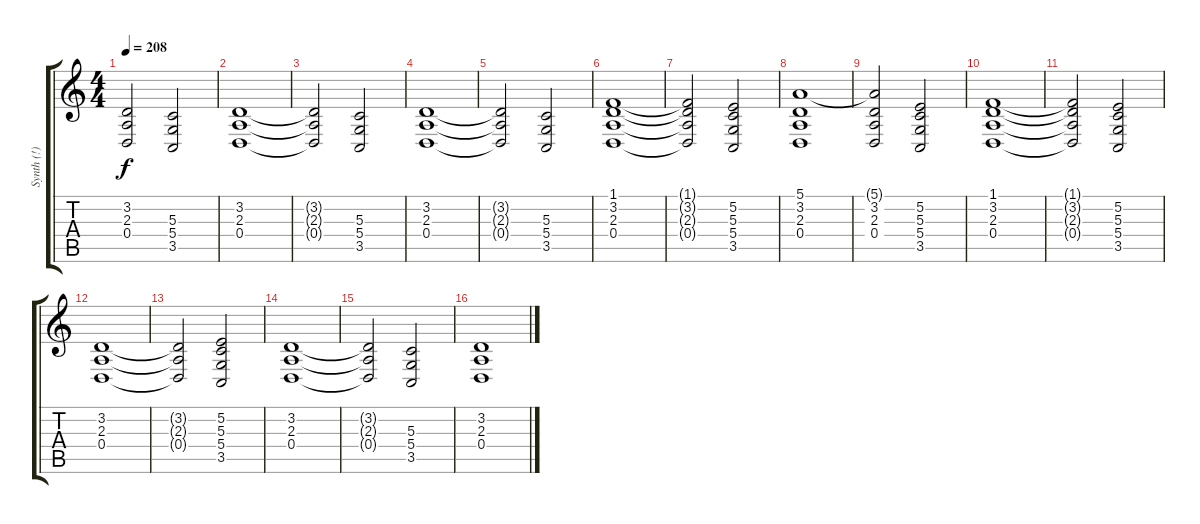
\track ("Synth (!) Choir" "Synth (!) ") {instrument choiraahs}
\staff {score tabs}
\tuning (E4 B3 G3 D3 A2 D2) {hide}
\ts (4 4)
\tempo 208
\clef g2
\ks c
(3.2{t} 2.3{t} 0.4{t}).2{dy f} (5.3 5.4 3.5).2 |
(3.2 2.3 0.4).1 |
(3.2{t} 2.3{t} 0.4{t}).2 (5.3 5.4 3.5).2 |
(3.2 2.3 0.4).1 |
(3.2{t} 2.3{t} 0.4{t}).2 (5.3 5.4 3.5).2 |
(1.1 3.2 2.3 0.4).1 |
(1.1{t} 3.2{t} 2.3{t} 0.4{t}).2 (5.2 5.3 5.4 3.5).2 |
(5.1 3.2 2.3 0.4).1 |
(5.1{t} 3.2 2.3 0.4).2 (5.2 5.3 5.4 3.5).2 |
(1.1 3.2 2.3 0.4).1 |
(1.1{t} 3.2{t} 2.3{t} 0.4{t}).2 (5.2 5.3 5.4 3.5).2 |
(3.2 2.3 0.4).1 |
(3.2{t} 2.3{t} 0.4{t}).2 (5.2 5.3 5.4 3.5).2 |
(3.2 2.3 0.4).1{volume 8} |
(3.2{t} 2.3{t} 0.4{t}).2 (5.3 5.4 3.5).2 |
(3.2 2.3 0.4).1
